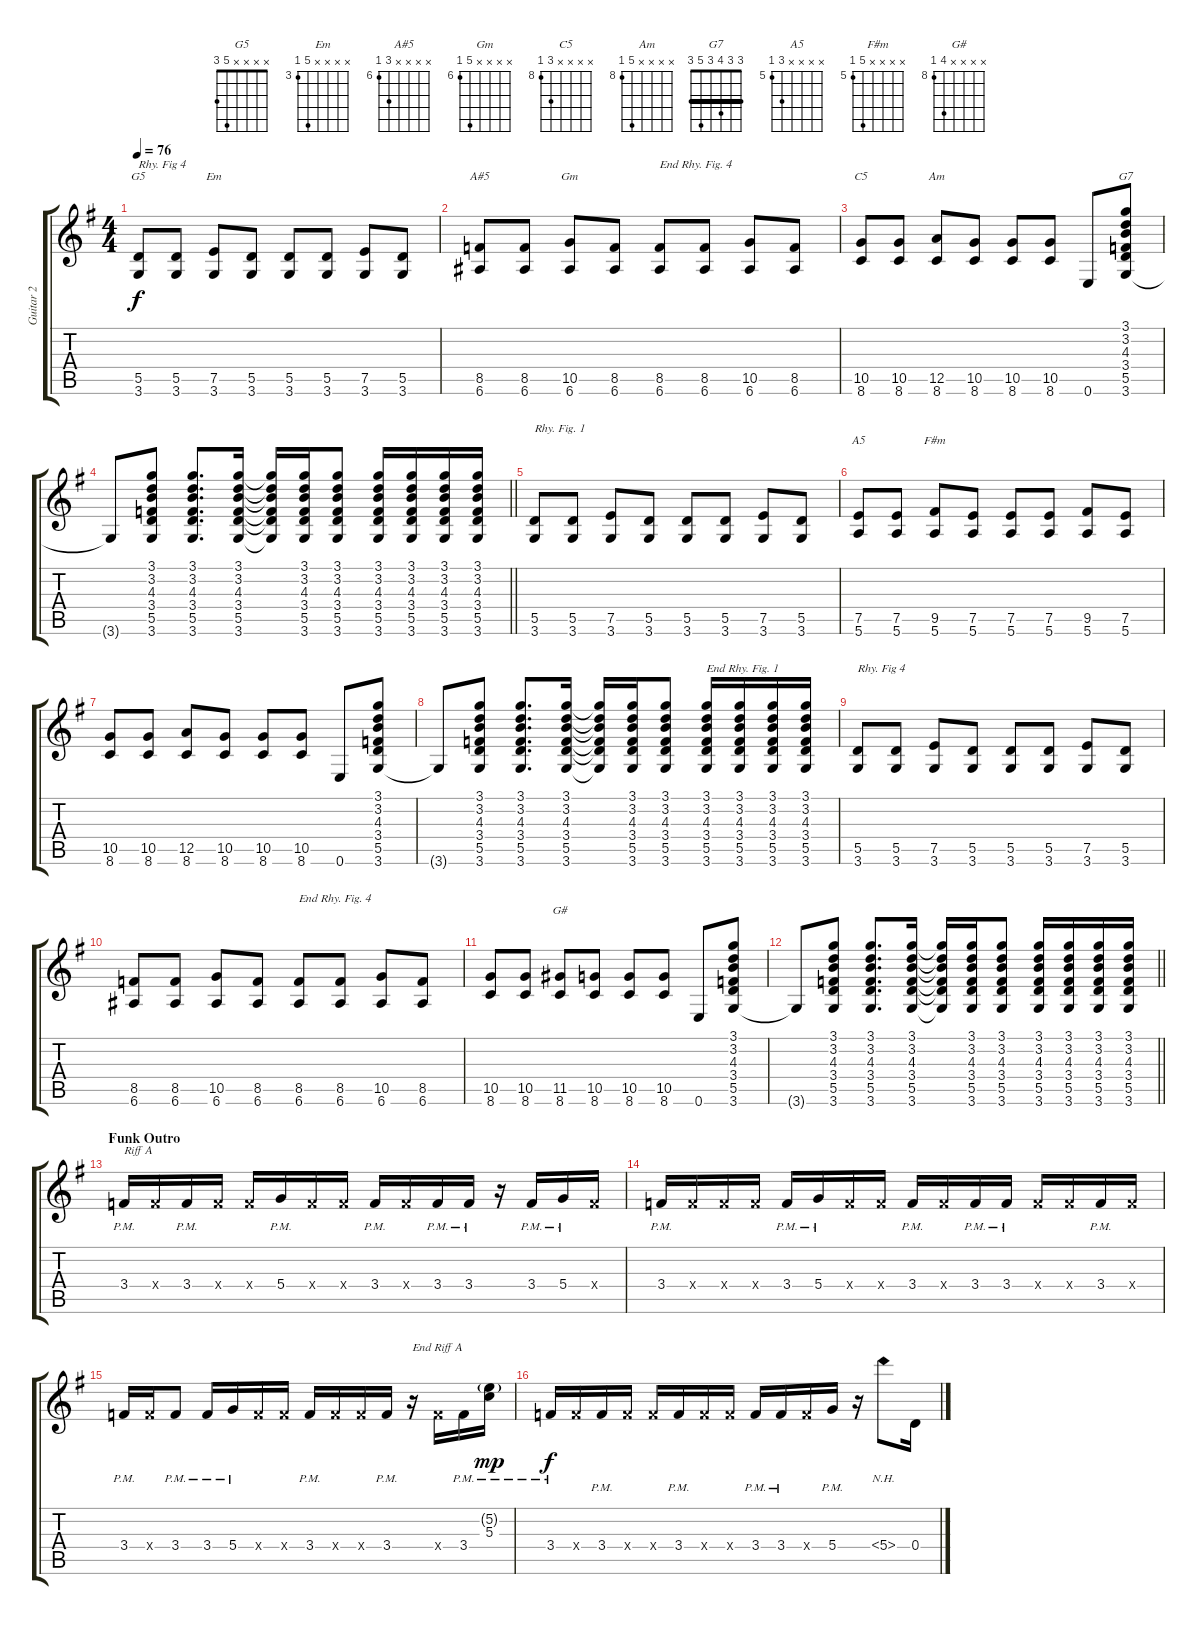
\track ("Guitar 2" "Guitar 2") {instrument distortionguitar}
\staff {score tabs}
\tuning (E4 B3 G3 D3 A2 E2) {hide}
\chord ("G5" x x x x 5 3)
\chord ("Em" x x x x 7 3) {firstfret 3}
\chord ("A#5" x x x x 8 6) {firstfret 6}
\chord ("Gm" x x x x 10 6) {firstfret 6}
\chord ("C5" x x x x 10 8) {firstfret 8}
\chord ("Am" x x x x 12 8) {firstfret 8}
\chord ("G7" 3 3 4 3 5 3) {barre 3}
\chord ("A5" x x x x 7 5) {firstfret 5}
\chord ("F#m" x x x x 9 5) {firstfret 5}
\chord ("G#" x x x x 11 8) {firstfret 8}
\ts (4 4)
\tempo 76
\clef g2
\ks eminor
(5.5 3.6).8{ch "G5" txt "Rhy. Fig 4" dy f} (5.5 3.6).8 (7.5 3.6).8{ch "Em"} (5.5 3.6).8 (5.5 3.6).8 (5.5 3.6).8 (7.5 3.6).8 (5.5 3.6).8 |
(8.5 6.6).8{ch "A#5"} (8.5 6.6).8 (10.5 6.6).8{ch "Gm"} (8.5 6.6).8 (8.5 6.6).8{txt "End Rhy. Fig. 4"} (8.5 6.6).8 (10.5 6.6).8 (8.5 6.6).8 |
(10.5 8.6).8{ch "C5"} (10.5 8.6).8 (12.5 8.6).8{ch "Am"} (10.5 8.6).8 (10.5 8.6).8 (10.5 8.6).8 0.6.8 (3.1 3.2 4.3 3.4 5.5 3.6).8{ch "G7"} |
\barLineRight lightlight
3.6{t}.8 (3.1 3.2 4.3 3.4 5.5 3.6).8 (3.1 3.2 4.3 3.4 5.5 3.6).8{d} (3.1 3.2 4.3 3.4 5.5 3.6).16 (3.1{t} 3.2{t} 4.3{t} 3.4{t} 5.5{t} 3.6{t}).16 (3.1 3.2 4.3 3.4 5.5 3.6).16 (3.1 3.2 4.3 3.4 5.5 3.6).8 (3.1 3.2 4.3 3.4 5.5 3.6).16 (3.1 3.2 4.3 3.4 5.5 3.6).16 (3.1 3.2 4.3 3.4 5.5 3.6).16 (3.1 3.2 4.3 3.4 5.5 3.6).16 |
(5.5 3.6).8{txt "Rhy. Fig. 1"} (5.5 3.6).8 (7.5 3.6).8 (5.5 3.6).8 (5.5 3.6).8 (5.5 3.6).8 (7.5 3.6).8 (5.5 3.6).8 |
(7.5 5.6).8{ch "A5"} (7.5 5.6).8 (9.5 5.6).8{ch "F#m"} (7.5 5.6).8 (7.5 5.6).8 (7.5 5.6).8 (9.5 5.6).8 (7.5 5.6).8 |
(10.5 8.6).8 (10.5 8.6).8 (12.5 8.6).8 (10.5 8.6).8 (10.5 8.6).8 (10.5 8.6).8 0.6.8 (3.1 3.2 4.3 3.4 5.5 3.6).8 |
3.6{t}.8 (3.1 3.2 4.3 3.4 5.5 3.6).8 (3.1 3.2 4.3 3.4 5.5 3.6).8{d} (3.1 3.2 4.3 3.4 5.5 3.6).16 (3.1{t} 3.2{t} 4.3{t} 3.4{t} 5.5{t} 3.6{t}).16 (3.1 3.2 4.3 3.4 5.5 3.6).16 (3.1 3.2 4.3 3.4 5.5 3.6).8 (3.1 3.2 4.3 3.4 5.5 3.6).16{txt "End Rhy. Fig. 1"} (3.1 3.2 4.3 3.4 5.5 3.6).16 (3.1 3.2 4.3 3.4 5.5 3.6).16 (3.1 3.2 4.3 3.4 5.5 3.6).16 |
(5.5 3.6).8{txt "Rhy. Fig 4"} (5.5 3.6).8 (7.5 3.6).8 (5.5 3.6).8 (5.5 3.6).8 (5.5 3.6).8 (7.5 3.6).8 (5.5 3.6).8 |
(8.5 6.6).8 (8.5 6.6).8 (10.5 6.6).8 (8.5 6.6).8 (8.5 6.6).8{txt "End Rhy. Fig. 4"} (8.5 6.6).8 (10.5 6.6).8 (8.5 6.6).8 |
(10.5 8.6).8 (10.5 8.6).8 (11.5 8.6).8{ch "G#"} (10.5 8.6).8 (10.5 8.6).8 (10.5 8.6).8 0.6.8 (3.1 3.2 4.3 3.4 5.5 3.6).8 |
\barLineRight lightlight
3.6{t}.8 (3.1 3.2 4.3 3.4 5.5 3.6).8 (3.1 3.2 4.3 3.4 5.5 3.6).8{d} (3.1 3.2 4.3 3.4 5.5 3.6).16 (3.1{t} 3.2{t} 4.3{t} 3.4{t} 5.5{t} 3.6{t}).16 (3.1 3.2 4.3 3.4 5.5 3.6).16 (3.1 3.2 4.3 3.4 5.5 3.6).8 (3.1 3.2 4.3 3.4 5.5 3.6).16 (3.1 3.2 4.3 3.4 5.5 3.6).16 (3.1 3.2 4.3 3.4 5.5 3.6).16 (3.1 3.2 4.3 3.4 5.5 3.6).16 |
\section ("" "Funk Outro")
3.4{pm}.16{txt "Riff A"} 3.4{x}.16 3.4{pm}.16 3.4{x}.16 3.4{x}.16 5.4{pm}.16 3.4{x}.16 3.4{x}.16 3.4{pm}.16 3.4{x}.16 3.4{pm}.16 3.4{pm}.16 r.16 3.4{pm}.16 5.4{pm}.16 3.4{x}.16 |
3.4{pm}.16 3.4{x}.16 3.4{x}.16 3.4{x}.16 3.4{pm}.16 5.4{pm}.16 3.4{x}.16 3.4{x}.16 3.4{pm}.16 3.4{x}.16 3.4{pm}.16 3.4{pm}.16 3.4{x}.16 3.4{x}.16 3.4{pm}.16 3.4{x}.16 |
3.4{pm}.16 3.4{x}.16 3.4{pm}.8 3.4{pm}.16 5.4{pm}.16 3.4{x}.16 3.4{x}.16 3.4{pm}.16 3.4{x}.16 3.4{x}.16 3.4{pm}.16 r.16{txt "End Riff A"} 3.4{x}.16 3.4{pm}.16 (5.2{g pm} 5.3{pm}).16{dy mp} |
3.4{pm}.16{dy f} 3.4{x}.16 3.4{pm}.16 3.4{x}.16 3.4{x}.16 3.4{pm}.16 3.4{x}.16 3.4{x}.16 3.4{pm}.16 3.4{pm}.16 3.4{x}.16 5.4{pm}.16 r.16 5.4{nh}.8 0.4.16
